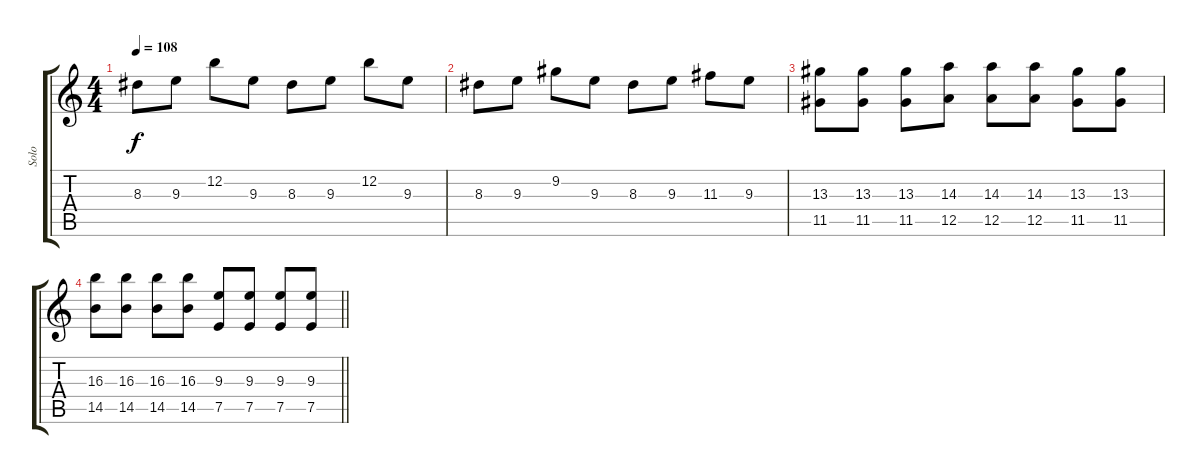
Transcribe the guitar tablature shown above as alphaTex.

\track ("Solo" "Solo") {instrument distortionguitar}
\staff {score tabs}
\tuning (E4 B3 G3 D3 A2 E2) {hide}
\ts (4 4)
\tempo 108
\clef g2
\ks c
8.3.8{dy f instrument distortionguitar} 9.3.8 12.2.8 9.3.8 8.3.8 9.3.8 12.2.8 9.3.8 |
8.3.8 9.3.8 9.2.8 9.3.8 8.3.8 9.3.8 11.3.8 9.3.8 |
(13.3 11.5).8 (13.3 11.5).8 (13.3 11.5).8 (14.3 12.5).8 (14.3 12.5).8 (14.3 12.5).8 (13.3 11.5).8 (13.3 11.5).8 |
\barLineRight lightlight
(16.3 14.5).8 (16.3 14.5).8 (16.3 14.5).8 (16.3 14.5).8 (9.3 7.5).8 (9.3 7.5).8 (9.3 7.5).8 (9.3 7.5).8
